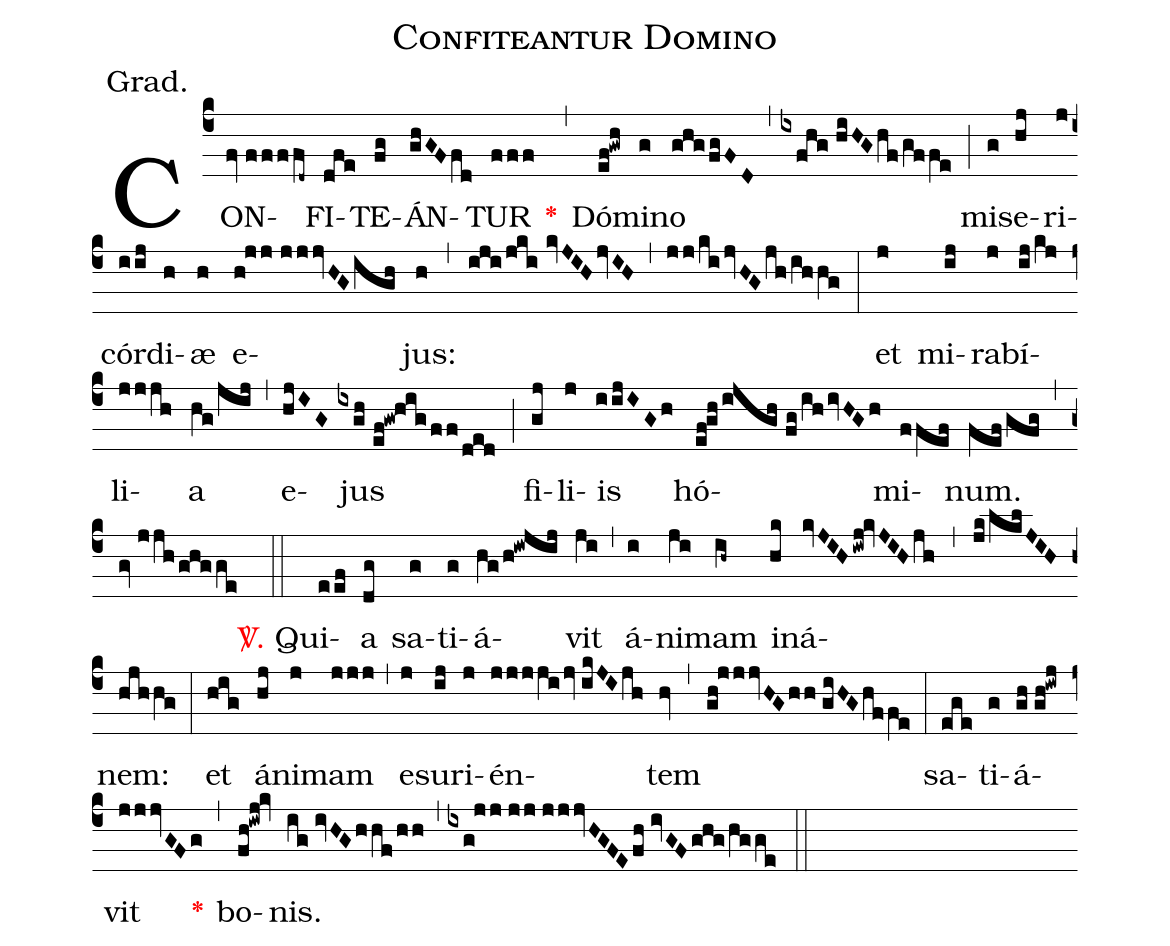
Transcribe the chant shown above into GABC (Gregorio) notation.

name:Confiteantur Domino;
annotation:Grad.;
mode:III.;
office-part:Gradual;
%%
(c4) CON(fv//ffffd~)FI(dfe)TE(fg)ÁN(ghGFfd)TUR(fff) <v>\red{*}</v>(,) Dó(ef!gwh)mi(g)no(ghg/fgFD) (,) (ixfhg//hiHG/hf/gffe) (;) mi(g)se(hj)ri(j)cór(iij)di(h)æ(h) e(h!jj//jjjvHG/igh)jus:(h) (,) (iji/jki//kvJIH/jvIH) (,) (jj/ki/jvHG/jh/ihhg) (:) et(j) mi(ij)ra(j)bí(ij/kj)li(jjjh)a(hg/jij) (,) e(hjIG)jus(ixgh//ef!gw!hig/ff/ded) (;) fi(gj)li(j)is(iijIGh) hó(ef!gh/ijgh//fg/ihivHGh)mi(ffef)num.(fef/gfg) (,) (gv//jjh/ghgge) (::) <v>\red{\Vbar.}</v> Qui(eef)a(dg) sa(g)ti(g)á(hg/h!iwjij)vit(ji) (,) á(i)ni(ji)mam(ih~) i(hk)ná(kvJIHiwj!kvJIHjh,jk/lklJIH)nem:(hjhhg) (:) et(hig) á(hj)ni(j)mam(jjj) (,) e(j)su(ij)ri(j)én(jjjjijv//ikJIjh)tem(hv) (,) (gh!jjjvHGhh//giHGhffe) (:) sa(ege)ti(g)á(gh//gh!iwj)vit(jjjvGFg) <v>\red{*}</v>(,) bo(fh!iwj!kv)nis.(ig//ivHG/hhf/hh) (,) (ixg!jj//jj//jjjvHGFE/fh//ivGF/ghg/hgge) (::)
